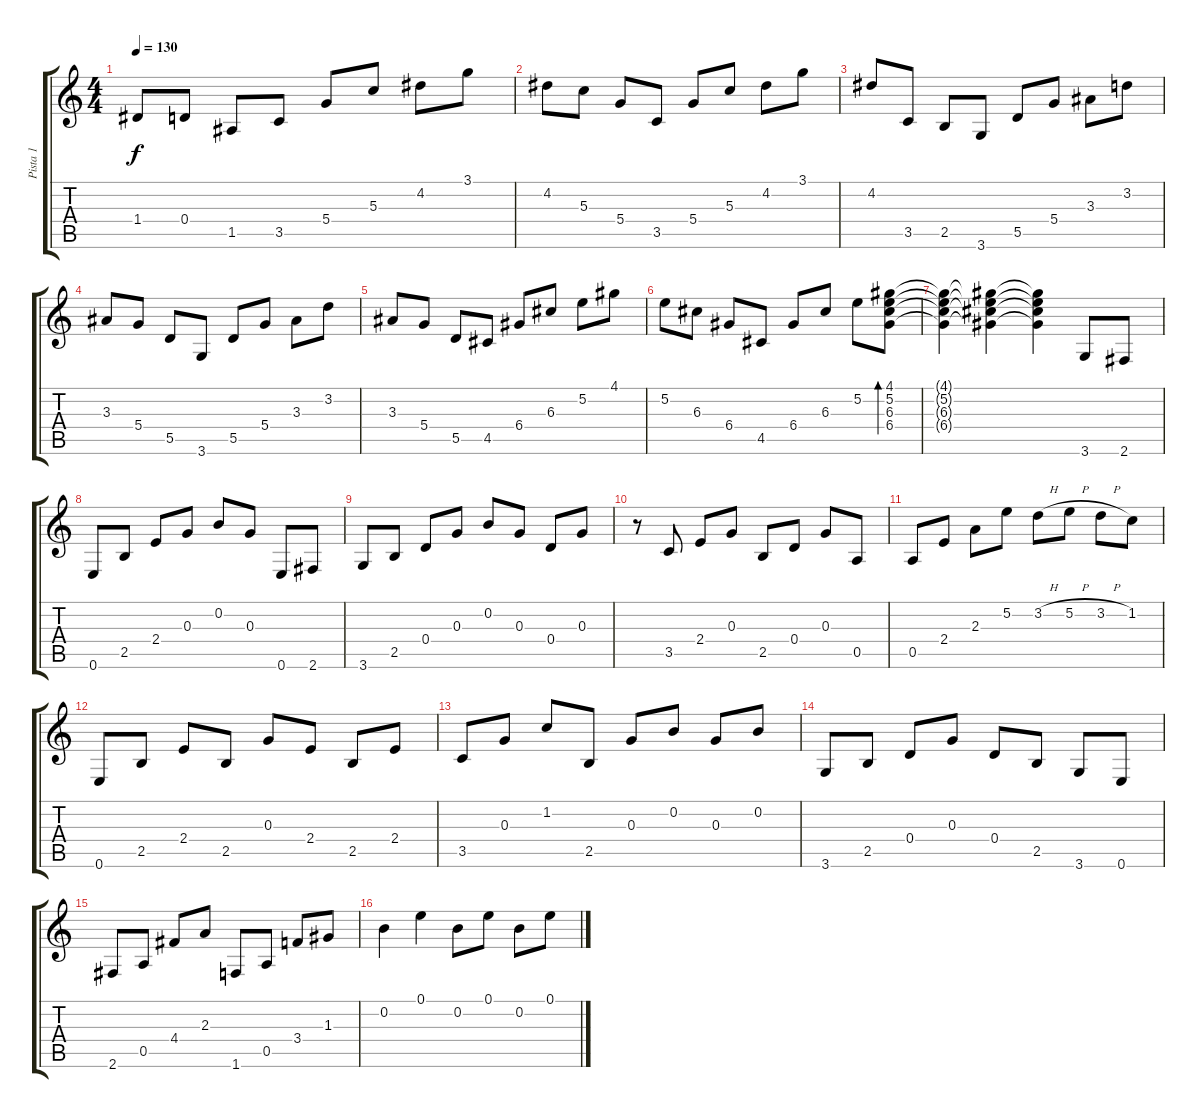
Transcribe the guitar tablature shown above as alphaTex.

\track ("Pista 1" "Pista 1") {instrument acousticguitarsteel}
\staff {score tabs}
\tuning (E4 B3 G3 D3 A2 E2) {hide}
\ts (4 4)
\tempo 130
\clef g2
\ks c
1.4.8{dy f instrument acousticguitarsteel} 0.4.8 1.5.8 3.5.8 5.4.8 5.3.8 4.2.8 3.1.8 |
4.2.8 5.3.8 5.4.8 3.5.8 5.4.8 5.3.8 4.2.8 3.1.8 |
4.2.8 3.5.8 2.5.8 3.6.8 5.5.8 5.4.8 3.3.8 3.2.8 |
3.3.8 5.4.8 5.5.8 3.6.8 5.5.8 5.4.8 3.3.8 3.2.8 |
3.3.8 5.4.8 5.5.8 4.5.8 6.4.8 6.3.8 5.2.8 4.1.8 |
5.2.8 6.3.8 6.4.8 4.5.8 6.4.8 6.3.8 5.2.8 (4.1 5.2 6.3 6.4).8{bd 480} |
(4.1{t} 5.2{t} 6.3{t} 6.4{t}).4 (4.1{t} 5.2{t} 6.3{t} 6.4{t}).4 (4.1{t} 5.2{t} 6.3{t} 6.4{t}).4 3.6.8 2.6.8 |
0.6.8 2.5.8 2.4.8 0.3.8 0.2.8 0.3.8 0.6.8 2.6.8 |
3.6.8 2.5.8 0.4.8 0.3.8 0.2.8 0.3.8 0.4.8 0.3.8 |
r.8 3.5.8 2.4.8 0.3.8 2.5.8 0.4.8 0.3.8 0.5.8 |
0.5.8 2.4.8 2.3.8 5.2.8 3.2{h}.8 5.2{h}.8 3.2{h}.8 1.2.8 |
0.6.8 2.5.8 2.4.8 2.5.8 0.3.8 2.4.8 2.5.8 2.4.8 |
3.5.8 0.3.8 1.2.8 2.5.8 0.3.8 0.2.8 0.3.8 0.2.8 |
3.6.8 2.5.8 0.4.8 0.3.8 0.4.8 2.5.8 3.6.8 0.6.8 |
2.6.8 0.5.8 4.4.8 2.3.8 1.6.8 0.5.8 3.4.8 1.3.8 |
0.2.4 0.1.4 0.2.8 0.1.8 0.2.8 0.1.8
